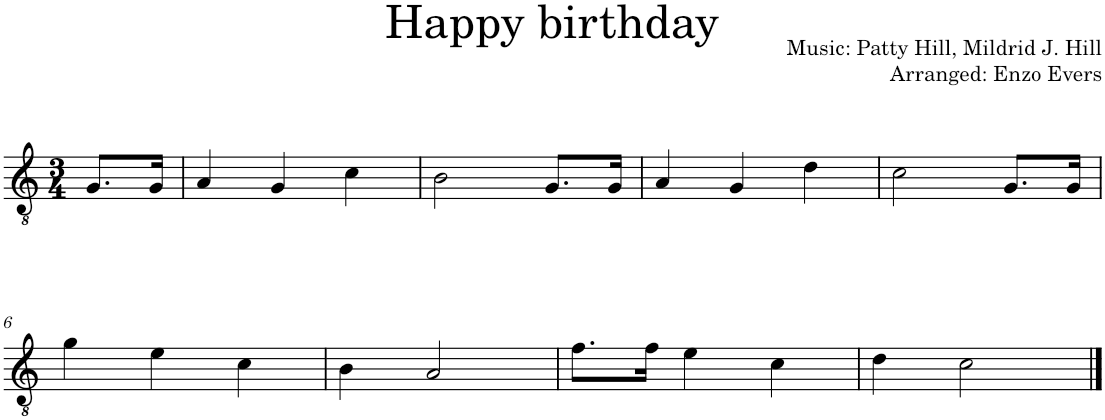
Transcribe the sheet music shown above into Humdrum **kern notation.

**kern
*part1
*staff1
*I"Classical Guitar
*I'Guit.
*clefGv2
*k[]
*M3/4
=1
8.G/L
16G/Jk
=2
4A/
4G/
4c\
=3
2B\
8.G/L
16G/Jk
=4
4A/
4G/
4d\
=5
2c\
8.G/L
16G/Jk
!!LO:LB:g=z
=6
4g\
4e\
4c\
=7
4B\
2A/
=8
8.f\L
16f\Jk
4e\
4c\
=9
4d\
2c\
==
*-
